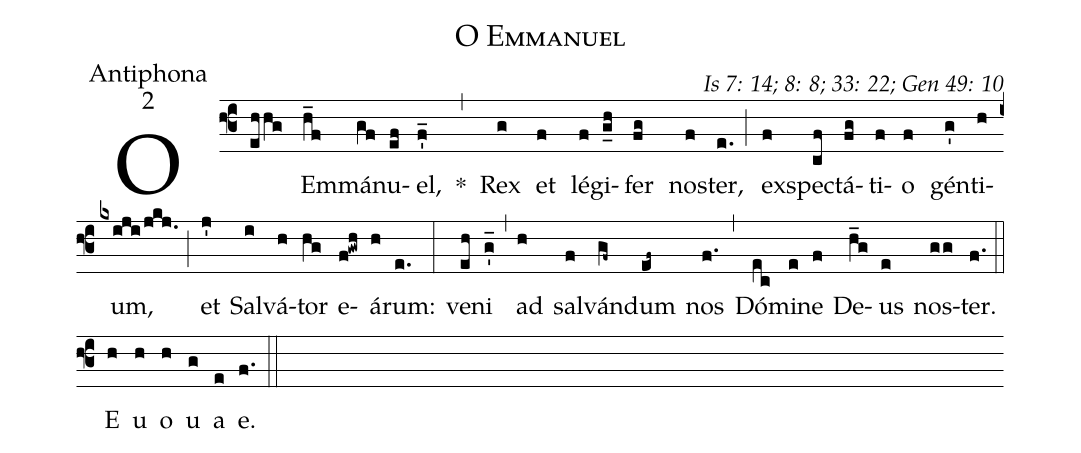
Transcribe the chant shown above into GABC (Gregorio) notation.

name: O Emmanuel;
office-part: Antiphona;
mode: 2;
commentary: Is 7: 14; 8: 8; 33: 22; Gen 49: 10;
%%
(f3) O(ehhg) Em(h_f)má(gf)nu(ef)el,(f'_) *(,) Rex(g) et(f) lé(f)gi(g_h)fer(fg) nos(f)ter,(e.) (;) ex(f)spec(cf)tá(fg)ti(f)o(f) gén(g')ti(h)um,(kxiji/jkj.) (;) et(j') Sal(i)vá(h)tor(hg) e(f!gwh)á(h)rum:(e.) (:)
ve(eh)ni(g'_) (,) ad(h) sal(f)ván(gf~)dum(ef~) nos(f.) (,) Dó(ec)mi(e)ne(f) De(h_g)us(e) nos(gg)ter.(f.) (::)
<eu>E(h) u(h) o(h) u(g) a(e) e.</eu>(f.) (::)
